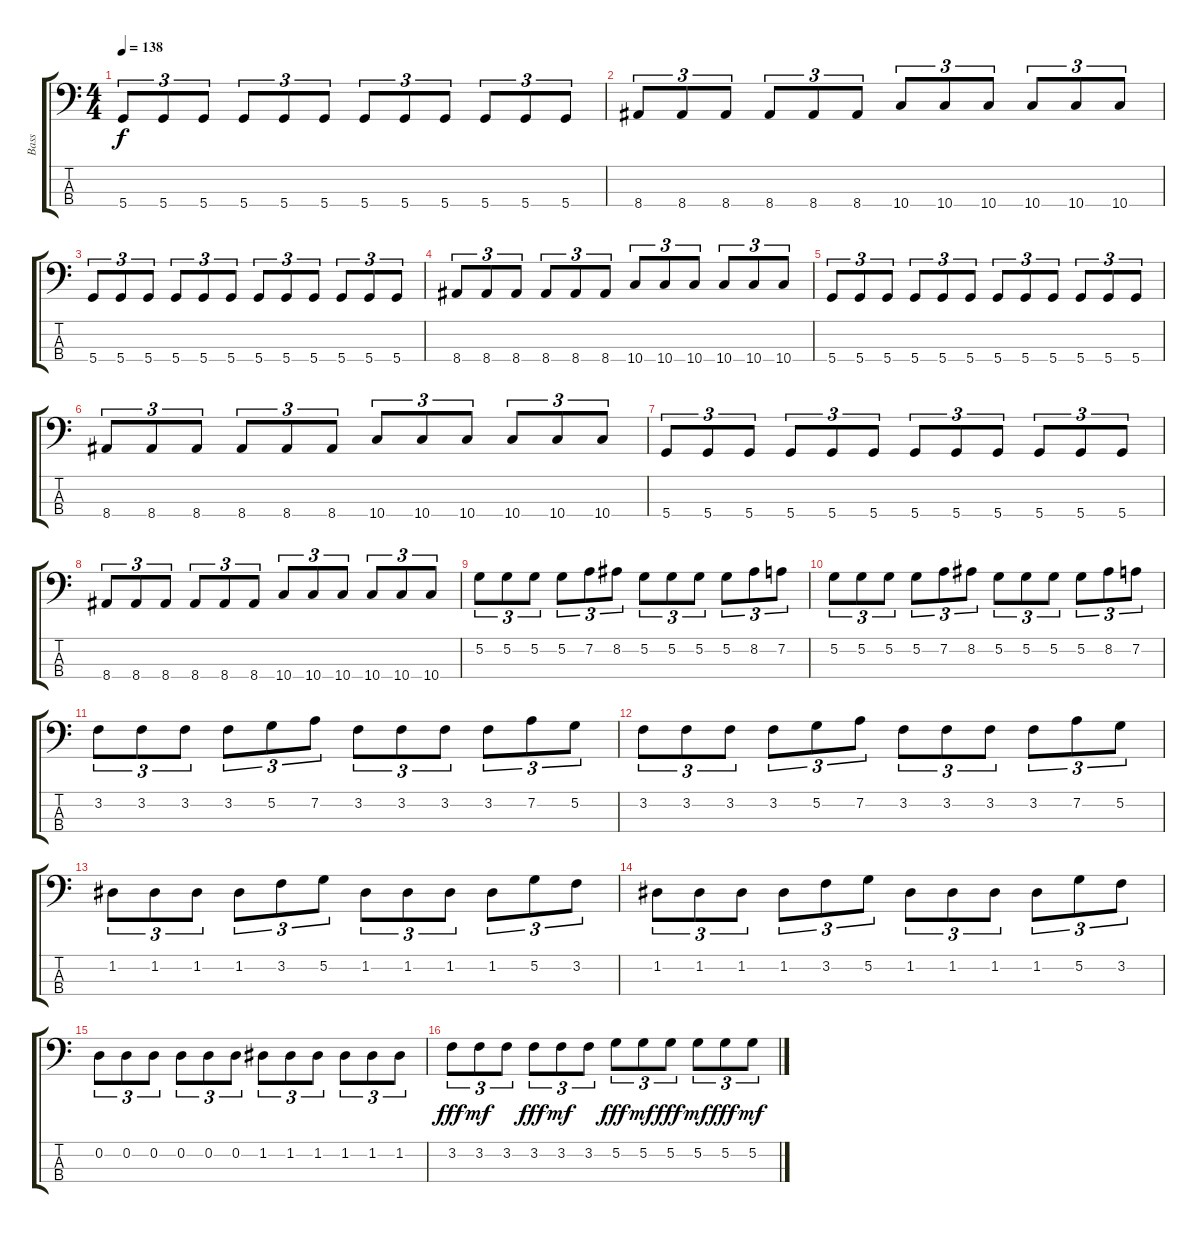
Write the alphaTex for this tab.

\track ("Bass" "Bass") {instrument electricbassfinger}
\staff {score tabs}
\tuning (G2 D2 A1 D1) {hide}
\ts (4 4)
\tempo 138
\clef f4
\ks c
5.4.8{tu (3 2) dy f} 5.4.8{tu (3 2)} 5.4.8{tu (3 2)} 5.4.8{tu (3 2)} 5.4.8{tu (3 2)} 5.4.8{tu (3 2)} 5.4.8{tu (3 2)} 5.4.8{tu (3 2)} 5.4.8{tu (3 2)} 5.4.8{tu (3 2)} 5.4.8{tu (3 2)} 5.4.8{tu (3 2)} |
8.4.8{tu (3 2)} 8.4.8{tu (3 2)} 8.4.8{tu (3 2)} 8.4.8{tu (3 2)} 8.4.8{tu (3 2)} 8.4.8{tu (3 2)} 10.4.8{tu (3 2)} 10.4.8{tu (3 2)} 10.4.8{tu (3 2)} 10.4.8{tu (3 2)} 10.4.8{tu (3 2)} 10.4.8{tu (3 2)} |
5.4.8{tu (3 2)} 5.4.8{tu (3 2)} 5.4.8{tu (3 2)} 5.4.8{tu (3 2)} 5.4.8{tu (3 2)} 5.4.8{tu (3 2)} 5.4.8{tu (3 2)} 5.4.8{tu (3 2)} 5.4.8{tu (3 2)} 5.4.8{tu (3 2)} 5.4.8{tu (3 2)} 5.4.8{tu (3 2)} |
8.4.8{tu (3 2)} 8.4.8{tu (3 2)} 8.4.8{tu (3 2)} 8.4.8{tu (3 2)} 8.4.8{tu (3 2)} 8.4.8{tu (3 2)} 10.4.8{tu (3 2)} 10.4.8{tu (3 2)} 10.4.8{tu (3 2)} 10.4.8{tu (3 2)} 10.4.8{tu (3 2)} 10.4.8{tu (3 2)} |
5.4.8{tu (3 2)} 5.4.8{tu (3 2)} 5.4.8{tu (3 2)} 5.4.8{tu (3 2)} 5.4.8{tu (3 2)} 5.4.8{tu (3 2)} 5.4.8{tu (3 2)} 5.4.8{tu (3 2)} 5.4.8{tu (3 2)} 5.4.8{tu (3 2)} 5.4.8{tu (3 2)} 5.4.8{tu (3 2)} |
8.4.8{tu (3 2)} 8.4.8{tu (3 2)} 8.4.8{tu (3 2)} 8.4.8{tu (3 2)} 8.4.8{tu (3 2)} 8.4.8{tu (3 2)} 10.4.8{tu (3 2)} 10.4.8{tu (3 2)} 10.4.8{tu (3 2)} 10.4.8{tu (3 2)} 10.4.8{tu (3 2)} 10.4.8{tu (3 2)} |
5.4.8{tu (3 2)} 5.4.8{tu (3 2)} 5.4.8{tu (3 2)} 5.4.8{tu (3 2)} 5.4.8{tu (3 2)} 5.4.8{tu (3 2)} 5.4.8{tu (3 2)} 5.4.8{tu (3 2)} 5.4.8{tu (3 2)} 5.4.8{tu (3 2)} 5.4.8{tu (3 2)} 5.4.8{tu (3 2)} |
8.4.8{tu (3 2)} 8.4.8{tu (3 2)} 8.4.8{tu (3 2)} 8.4.8{tu (3 2)} 8.4.8{tu (3 2)} 8.4.8{tu (3 2)} 10.4.8{tu (3 2)} 10.4.8{tu (3 2)} 10.4.8{tu (3 2)} 10.4.8{tu (3 2)} 10.4.8{tu (3 2)} 10.4.8{tu (3 2)} |
5.2.8{tu (3 2)} 5.2.8{tu (3 2)} 5.2.8{tu (3 2)} 5.2.8{tu (3 2)} 7.2.8{tu (3 2)} 8.2.8{tu (3 2)} 5.2.8{tu (3 2)} 5.2.8{tu (3 2)} 5.2.8{tu (3 2)} 5.2.8{tu (3 2)} 8.2.8{tu (3 2)} 7.2.8{tu (3 2)} |
5.2.8{tu (3 2)} 5.2.8{tu (3 2)} 5.2.8{tu (3 2)} 5.2.8{tu (3 2)} 7.2.8{tu (3 2)} 8.2.8{tu (3 2)} 5.2.8{tu (3 2)} 5.2.8{tu (3 2)} 5.2.8{tu (3 2)} 5.2.8{tu (3 2)} 8.2.8{tu (3 2)} 7.2.8{tu (3 2)} |
3.2.8{tu (3 2)} 3.2.8{tu (3 2)} 3.2.8{tu (3 2)} 3.2.8{tu (3 2)} 5.2.8{tu (3 2)} 7.2.8{tu (3 2)} 3.2.8{tu (3 2)} 3.2.8{tu (3 2)} 3.2.8{tu (3 2)} 3.2.8{tu (3 2)} 7.2.8{tu (3 2)} 5.2.8{tu (3 2)} |
3.2.8{tu (3 2)} 3.2.8{tu (3 2)} 3.2.8{tu (3 2)} 3.2.8{tu (3 2)} 5.2.8{tu (3 2)} 7.2.8{tu (3 2)} 3.2.8{tu (3 2)} 3.2.8{tu (3 2)} 3.2.8{tu (3 2)} 3.2.8{tu (3 2)} 7.2.8{tu (3 2)} 5.2.8{tu (3 2)} |
1.2.8{tu (3 2)} 1.2.8{tu (3 2)} 1.2.8{tu (3 2)} 1.2.8{tu (3 2)} 3.2.8{tu (3 2)} 5.2.8{tu (3 2)} 1.2.8{tu (3 2)} 1.2.8{tu (3 2)} 1.2.8{tu (3 2)} 1.2.8{tu (3 2)} 5.2.8{tu (3 2)} 3.2.8{tu (3 2)} |
1.2.8{tu (3 2)} 1.2.8{tu (3 2)} 1.2.8{tu (3 2)} 1.2.8{tu (3 2)} 3.2.8{tu (3 2)} 5.2.8{tu (3 2)} 1.2.8{tu (3 2)} 1.2.8{tu (3 2)} 1.2.8{tu (3 2)} 1.2.8{tu (3 2)} 5.2.8{tu (3 2)} 3.2.8{tu (3 2)} |
0.2.8{tu (3 2)} 0.2.8{tu (3 2)} 0.2.8{tu (3 2)} 0.2.8{tu (3 2)} 0.2.8{tu (3 2)} 0.2.8{tu (3 2)} 1.2.8{tu (3 2)} 1.2.8{tu (3 2)} 1.2.8{tu (3 2)} 1.2.8{tu (3 2)} 1.2.8{tu (3 2)} 1.2.8{tu (3 2)} |
3.2.8{tu (3 2) dy fff} 3.2.8{tu (3 2) dy mf} 3.2.8{tu (3 2)} 3.2.8{tu (3 2) dy fff} 3.2.8{tu (3 2) dy mf} 3.2.8{tu (3 2)} 5.2.8{tu (3 2) dy fff} 5.2.8{tu (3 2) dy mf} 5.2.8{tu (3 2) dy fff} 5.2.8{tu (3 2) dy mf} 5.2.8{tu (3 2) dy fff} 5.2.8{tu (3 2) dy mf}
